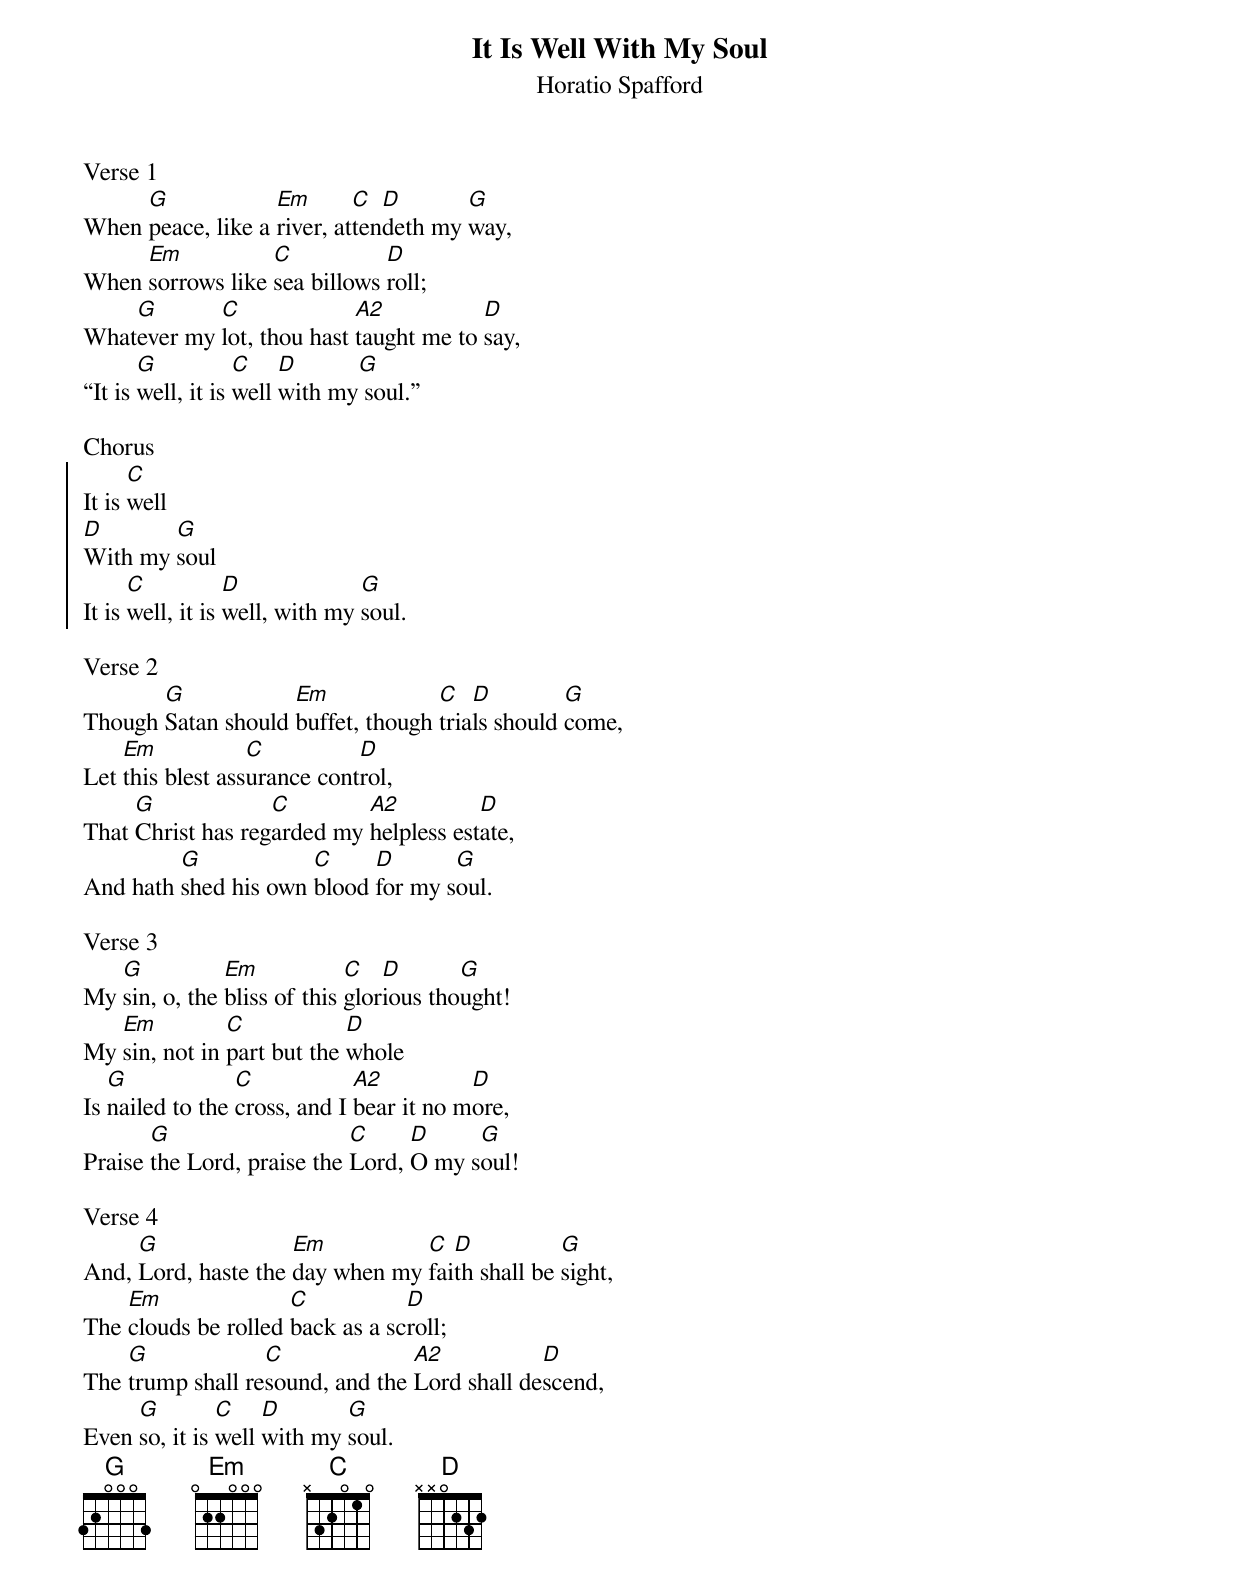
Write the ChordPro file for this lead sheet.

{t:It Is Well With My Soul}
{st:Horatio Spafford}
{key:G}

Verse 1
When [G]peace, like a [Em]river, at[C]ten[D]deth my [G]way,
When [Em]sorrows like [C]sea billows [D]roll;
What[G]ever my [C]lot, thou hast [A2]taught me to [D]say,
“It is [G]well, it is [C]well [D]with my[G] soul.”

Chorus
{start_of_chorus}
It is [C]well
[D]With my [G]soul
It is [C]well, it is [D]well, with my [G]soul.
{end_of_chorus}

Verse 2
Though [G]Satan should [Em]buffet, though [C]tria[D]ls should [G]come,
Let [Em]this blest ass[C]urance cont[D]rol,
That [G]Christ has reg[C]arded my [A2]helpless est[D]ate,
And hath [G]shed his own [C]blood [D]for my s[G]oul.

Verse 3
My [G]sin, o, the [Em]bliss of this [C]glor[D]ious tho[G]ught!
My [Em]sin, not in [C]part but the [D]whole
Is [G]nailed to the [C]cross, and I [A2]bear it no m[D]ore,
Praise [G]the Lord, praise the [C]Lord, [D]O my s[G]oul!

Verse 4
And, [G]Lord, haste the [Em]day when my [C]fai[D]th shall be [G]sight,
The [Em]clouds be rolled [C]back as a sc[D]roll;
The [G]trump shall re[C]sound, and the [A2]Lord shall de[D]scend,
Even [G]so, it is [C]well [D]with my [G]soul.
